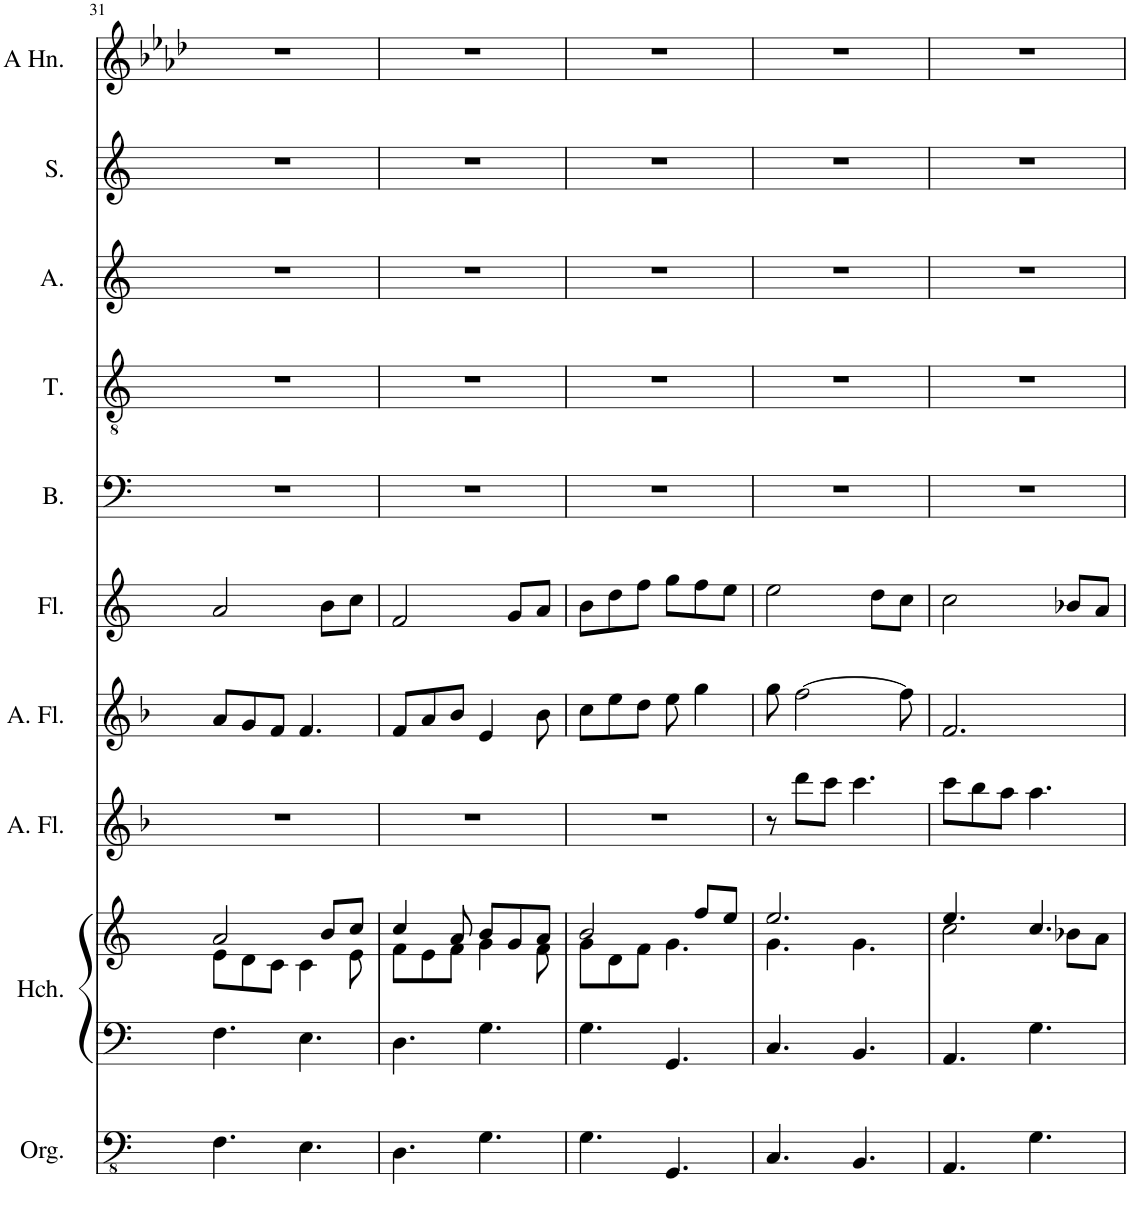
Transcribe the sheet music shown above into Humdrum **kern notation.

**kern	**kern	**kern	**kern	**kern	**kern	**kern	**kern	**kern	**kern	**kern
*part10	*part9	*part9	*part8	*part7	*part6	*part5	*part4	*part3	*part2	*part1
*staff11	*staff10	*staff9	*staff8	*staff7	*staff6	*staff5	*staff4	*staff3	*staff2	*staff1
*I"Organ	*I"Harpsichord	*	*I"Alto Flute	*I"Alto Flute	*I"Flute	*I"Bass	*I"Tenor	*I"Alto	*I"Soprano	*I"A Horn
*I'Org.	*I'Hch.	*	*I'A. Fl.	*I'A. Fl.	*I'Fl.	*I'B.	*I'T.	*I'A.	*I'S.	*I'A Hn.
!!LO:PB:g=z
*clefFv4	*clefF4	*clefG2	*clefG2	*clefG2	*clefG2	*clefF4	*clefGv2	*clefG2	*clefG2	*clefG2
*Trd-7c-12	*	*	*Trd3c5	*Trd3c5	*	*	*	*	*	*Trd2c3
*k[]	*k[]	*k[]	*k[b-]	*k[b-]	*k[]	*k[]	*k[]	*k[]	*k[]	*k[b-e-a-d-]
*M6/8	*M6/8	*M6/8	*M6/8	*M6/8	*M6/8	*M6/8	*M6/8	*M6/8	*M6/8	*M6/8
=31	=31	=31	=31	=31	=31	=31	=31	=31	=31	=31
*	*	*^	*	*	*	*	*	*	*	*
4.FF\	4.F\	2a/	8e\L	2.r	8a/L	2a/	2.r	2.r	2.r	2.r	2.r
.	.	.	8d\	.	8g/	.	.	.	.	.	.
.	.	.	8c\J	.	8f/J	.	.	.	.	.	.
4.EE\	4.E\	.	4c\	.	4.f/	.	.	.	.	.	.
.	.	8b/L	.	.	.	8b\L	.	.	.	.	.
.	.	8cc/J	8e\	.	.	8cc\J	.	.	.	.	.
=32	=32	=32	=32	=32	=32	=32	=32	=32	=32	=32	=32
4.DD\	4.D\	4cc/	8f\L	2.r	8f/L	2f/	2.r	2.r	2.r	2.r	2.r
.	.	.	8e\	.	8a/	.	.	.	.	.	.
.	.	8a/	8f\J	.	8b-/J	.	.	.	.	.	.
4.GG\	4.G\	8b/L	4g\	.	4e/	.	.	.	.	.	.
.	.	8g/	.	.	.	8g/L	.	.	.	.	.
.	.	8a/J	8f\	.	8b-\	8a/J	.	.	.	.	.
=33	=33	=33	=33	=33	=33	=33	=33	=33	=33	=33	=33
4.GG\	4.G\	2b/	8g\L	2.r	8cc\L	8b\L	2.r	2.r	2.r	2.r	2.r
.	.	.	8d\	.	8ee\	8dd\	.	.	.	.	.
.	.	.	8f\J	.	8dd\J	8ff\J	.	.	.	.	.
4.GGG/	4.GG/	.	4.g\	.	8ee\	8gg\L	.	.	.	.	.
.	.	8ff/L	.	.	4gg\	8ff\	.	.	.	.	.
.	.	8ee/J	.	.	.	8ee\J	.	.	.	.	.
=34	=34	=34	=34	=34	=34	=34	=34	=34	=34	=34	=34
4.CC/	4.C/	2.ee/	4.g\	8r	8gg\	2ee\	2.r	2.r	2.r	2.r	2.r
.	.	.	.	8ddd\L	[2ff\	.	.	.	.	.	.
.	.	.	.	8ccc\J	.	.	.	.	.	.	.
4.BBB/	4.BB/	.	4.g\	4.ccc\	.	.	.	.	.	.	.
.	.	.	.	.	.	8dd\L	.	.	.	.	.
.	.	.	.	.	8ff\]	8cc\J	.	.	.	.	.
=35	=35	=35	=35	=35	=35	=35	=35	=35	=35	=35	=35
4.AAA/	4.AA/	4.ee/	2cc\	8ccc\L	2.f/	2cc\	2.r	2.r	2.r	2.r	2.r
.	.	.	.	8bb-\	.	.	.	.	.	.	.
.	.	.	.	8aa\J	.	.	.	.	.	.	.
4.GG\	4.G\	4.cc/	.	4.aa\	.	.	.	.	.	.	.
.	.	.	8b-X\L	.	.	8b-X/L	.	.	.	.	.
.	.	.	8a\J	.	.	8a/J	.	.	.	.	.
*	*	*v	*v	*	*	*	*	*	*	*	*
=	=	=	=	=	=	=	=	=	=	=
*-	*-	*-	*-	*-	*-	*-	*-	*-	*-	*-
